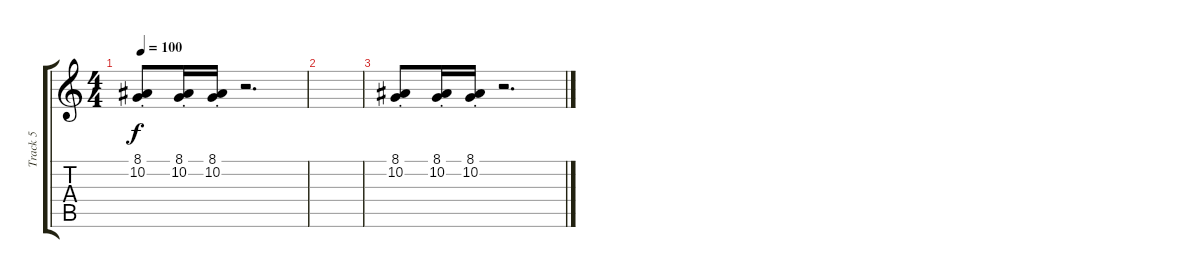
\track ("Track 5" "Track 5") {instrument churchorgan}
\staff {score tabs}
\tuning (D4 A3 F3 C3 G2 C2) {hide}
\ts (4 4)
\tempo 100
\clef g2
\ks c
(8.1{st} 10.2{st}).8{dy f} (8.1{st} 10.2{st}).16 (8.1{st} 10.2{st}).16 r.2{d} |
|
(8.1{st} 10.2{st}).8 (8.1{st} 10.2{st}).16 (8.1{st} 10.2{st}).16 r.2{d}
